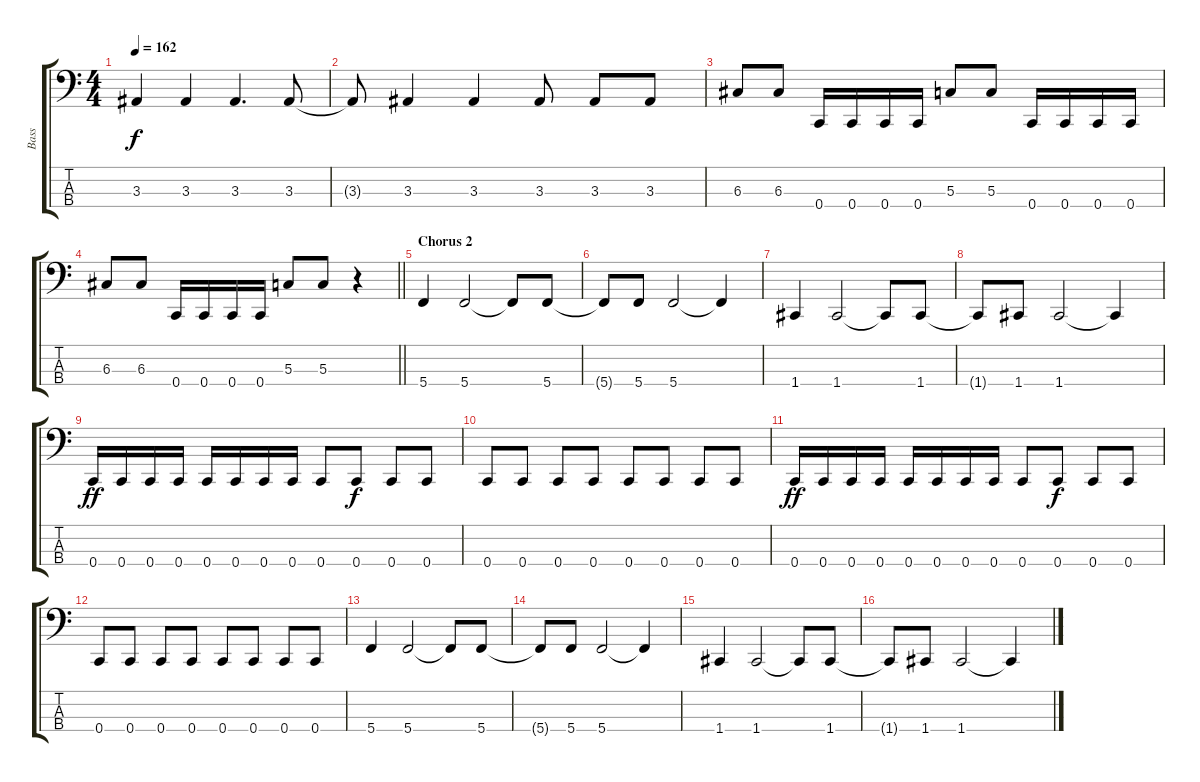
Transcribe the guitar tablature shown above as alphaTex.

\track ("Bass" "Bass") {instrument electricbassfinger}
\staff {score tabs}
\tuning (F2 C2 G1 C1) {hide}
\ts (4 4)
\tempo 162
\clef f4
\ks c
3.3.4{dy f} 3.3.4 3.3.4{d} 3.3.8 |
3.3{t}.8 3.3.4 3.3.4 3.3.8 3.3.8 3.3.8 |
6.3.8 6.3.8 0.4.16 0.4.16 0.4.16 0.4.16 5.3.8 5.3.8 0.4.16 0.4.16 0.4.16 0.4.16 |
\barLineRight lightlight
6.3.8 6.3.8 0.4.16 0.4.16 0.4.16 0.4.16 5.3.8 5.3.8 r.4 |
\section ("" "Chorus 2")
5.4.4 5.4.2 5.4{t}.8 5.4.8 |
5.4{t}.8 5.4.8 5.4.2 5.4{t}.4 |
1.4.4 1.4.2 1.4{t}.8 1.4.8 |
1.4{t}.8 1.4.8 1.4.2 1.4{t}.4 |
0.4.16{dy ff} 0.4.16 0.4.16 0.4.16 0.4.16 0.4.16 0.4.16 0.4.16 0.4.8 0.4.8{dy f} 0.4.8 0.4.8 |
0.4.8 0.4.8 0.4.8 0.4.8 0.4.8 0.4.8 0.4.8 0.4.8 |
0.4.16{dy ff} 0.4.16 0.4.16 0.4.16 0.4.16 0.4.16 0.4.16 0.4.16 0.4.8 0.4.8{dy f} 0.4.8 0.4.8 |
0.4.8 0.4.8 0.4.8 0.4.8 0.4.8 0.4.8 0.4.8 0.4.8 |
5.4.4 5.4.2 5.4{t}.8 5.4.8 |
5.4{t}.8 5.4.8 5.4.2 5.4{t}.4 |
1.4.4 1.4.2 1.4{t}.8 1.4.8 |
1.4{t}.8 1.4.8 1.4.2 1.4{t}.4
